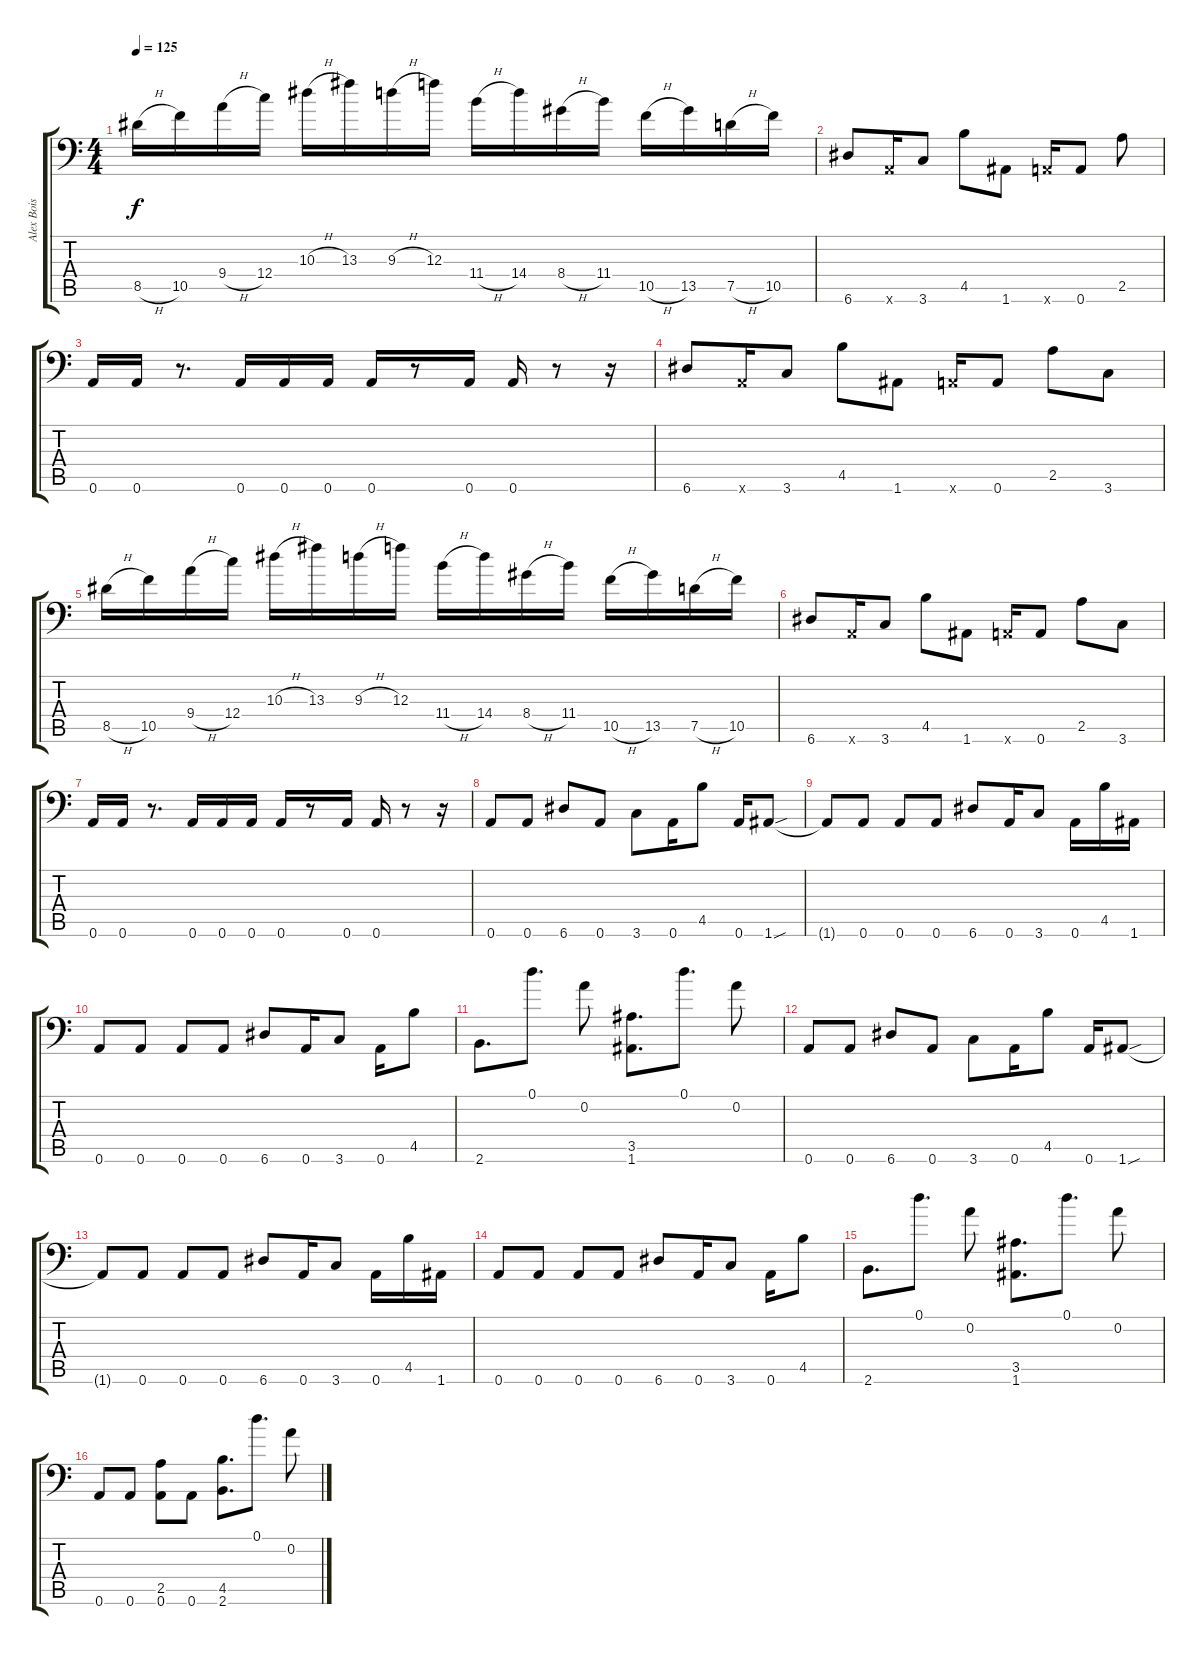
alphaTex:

\track ("Alex Bois" "Alex Bois") {instrument overdrivenguitar}
\staff {score tabs}
\tuning (D4 A3 F3 C3 G2 A1) {hide}
\ts (4 4)
\tempo 125
\clef f4
\ks c
8.5{h}.16{dy f} 10.5.16 9.4{h}.16 12.4.16 10.3{h}.16 13.3.16 9.3{h}.16 12.3.16 11.4{h}.16 14.4.16 8.4{h}.16 11.4.16 10.5{h}.16 13.5.16 7.5{h}.16 10.5.16 |
6.6.8{instrument overdrivenguitar} 0.6{x}.16 3.6.8 4.5.8 1.6.8 0.6{x}.16 0.6.8 2.5.8 |
0.6.16 0.6.16 r.8{d} 0.6.16 0.6.16 0.6.16 0.6.16 r.8 0.6.16 0.6.16 r.8 r.16 |
6.6.8 0.6{x}.16 3.6.8 4.5.8 1.6.8 0.6{x}.16 0.6.8 2.5.8 3.6.8 |
8.5{h}.16 10.5.16 9.4{h}.16 12.4.16 10.3{h}.16 13.3.16 9.3{h}.16 12.3.16 11.4{h}.16 14.4.16 8.4{h}.16 11.4.16 10.5{h}.16 13.5.16 7.5{h}.16 10.5.16 |
6.6.8{instrument overdrivenguitar} 0.6{x}.16 3.6.8 4.5.8 1.6.8 0.6{x}.16 0.6.8 2.5.8 3.6.8 |
0.6.16 0.6.16 r.8{d} 0.6.16 0.6.16 0.6.16 0.6.16 r.8 0.6.16 0.6.16 r.8 r.16 |
0.6.8{balance 0 instrument distortionguitar} 0.6.8{instrument electricguitarmuted} 6.6.8{instrument distortionguitar} 0.6.8{instrument electricguitarmuted} 3.6.8{instrument distortionguitar} 0.6.16{instrument electricguitarmuted} 4.5.8{instrument distortionguitar} 0.6.16{instrument electricguitarmuted} 1.6{sou}.8{instrument distortionguitar} |
1.6{t}.8 0.6.8 0.6.8{instrument electricguitarmuted} 0.6.8{instrument distortionguitar} 6.6.8 0.6.16{instrument electricguitarmuted} 3.6.8{instrument distortionguitar} 0.6.16{instrument electricguitarmuted} 4.5.16{instrument distortionguitar} 1.6.16 |
0.6.8 0.6.8{instrument electricguitarmuted} 0.6.8{instrument distortionguitar} 0.6.8{instrument electricguitarmuted} 6.6.8{instrument distortionguitar} 0.6.16{instrument electricguitarmuted} 3.6.8{instrument distortionguitar} 0.6.16{instrument electricguitarmuted} 4.5.8{instrument distortionguitar} |
2.6.8{d} 0.1.8{d} 0.2.8 (3.5 1.6).8{d} 0.1.8{d} 0.2.8 |
0.6.8{instrument distortionguitar} 0.6.8{instrument electricguitarmuted} 6.6.8{instrument distortionguitar} 0.6.8{instrument electricguitarmuted} 3.6.8{instrument distortionguitar} 0.6.16{instrument electricguitarmuted} 4.5.8{instrument distortionguitar} 0.6.16{instrument electricguitarmuted} 1.6{sou}.8{instrument distortionguitar} |
1.6{t}.8 0.6.8 0.6.8{instrument electricguitarmuted} 0.6.8{instrument distortionguitar} 6.6.8 0.6.16{instrument electricguitarmuted} 3.6.8{instrument distortionguitar} 0.6.16{instrument electricguitarmuted} 4.5.16{instrument distortionguitar} 1.6.16 |
0.6.8 0.6.8{instrument electricguitarmuted} 0.6.8{instrument distortionguitar} 0.6.8{instrument electricguitarmuted} 6.6.8{instrument distortionguitar} 0.6.16{instrument electricguitarmuted} 3.6.8{instrument distortionguitar} 0.6.16{instrument electricguitarmuted} 4.5.8{instrument distortionguitar} |
2.6.8{d} 0.1.8{d} 0.2.8 (3.5 1.6).8{d} 0.1.8{d} 0.2.8 |
0.6.8{instrument electricguitarmuted} 0.6.8 (2.5 0.6).8{instrument distortionguitar} 0.6.8{instrument electricguitarmuted} (4.5 2.6).8{d instrument distortionguitar} 0.1.8{d} 0.2.8
